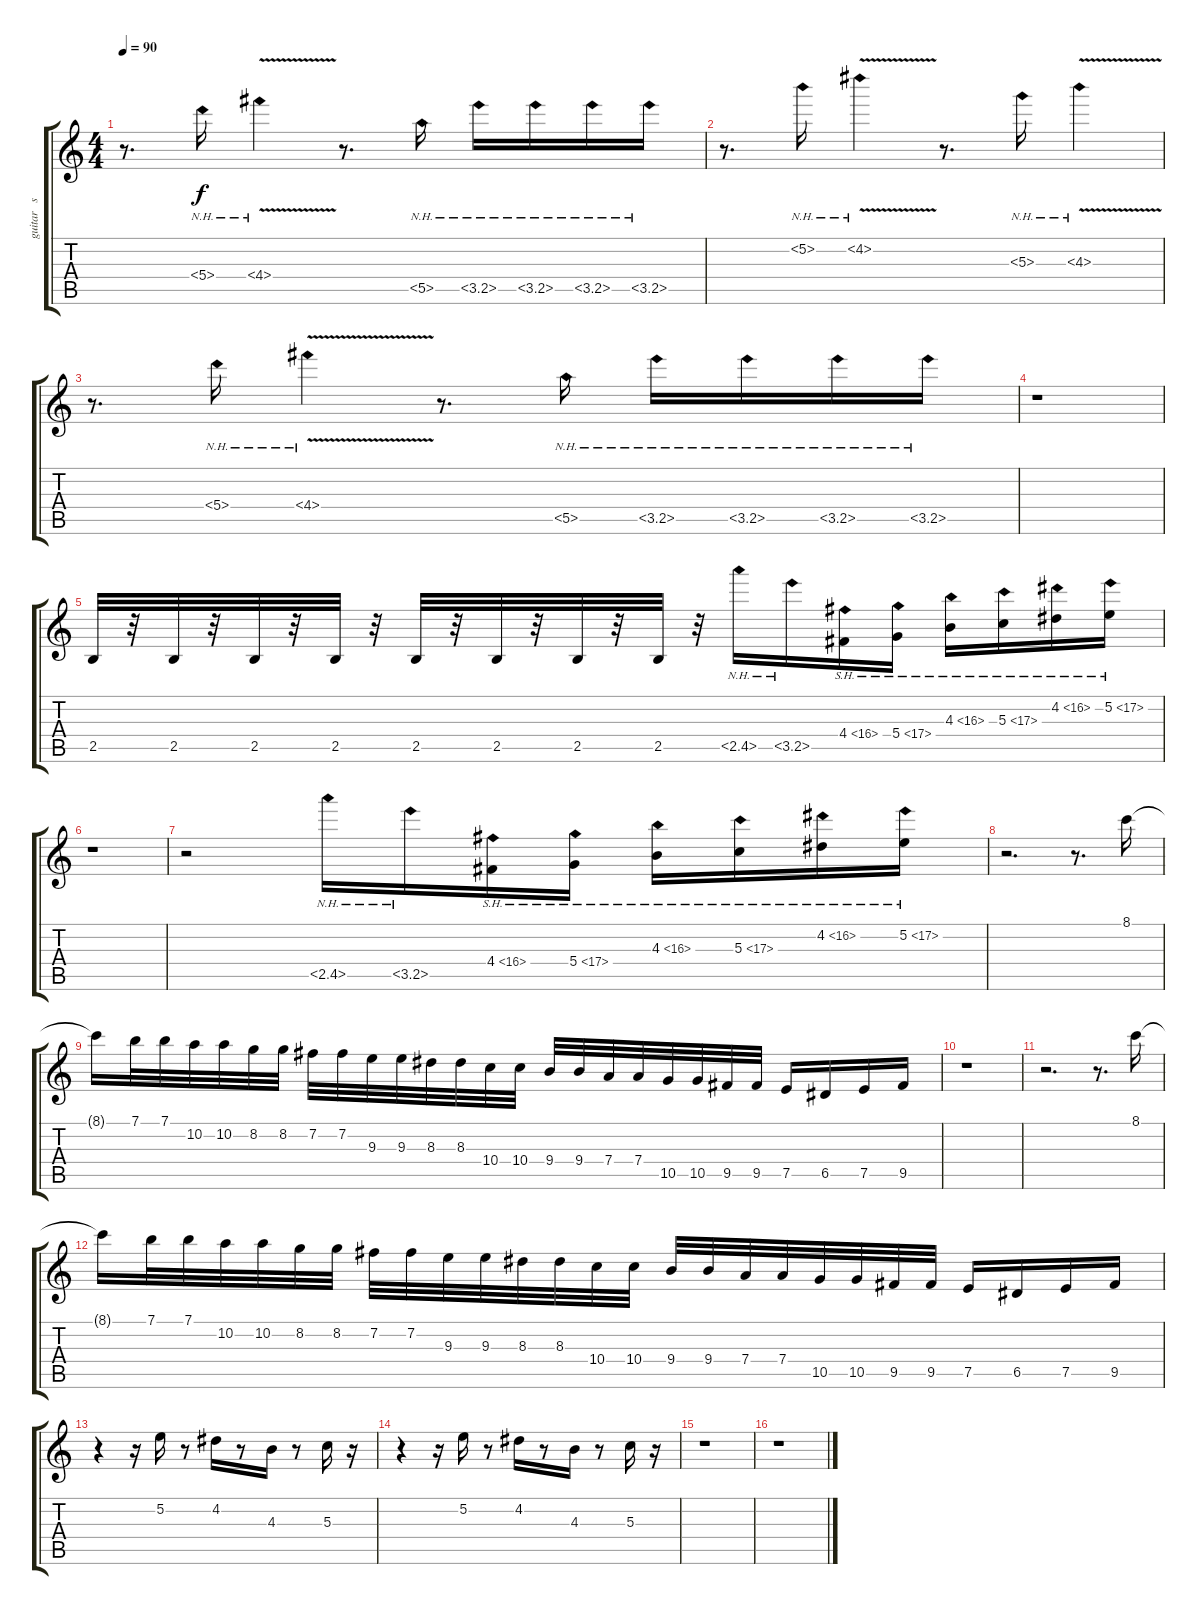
\track ("guitar   solo    one" "guitar   s") {instrument overdrivenguitar}
\staff {score tabs}
\tuning (E4 B3 G3 D3 A2 E2) {hide}
\ts (4 4)
\tempo 90
\clef g2
\ks c
r.8{d dy f} 5.4{nh}.16 4.4{nh v}.4 r.8{d} 5.5{nh}.16 3.5{nh}.16 3.5{nh}.16 3.5{nh}.16 3.5{nh}.16 |
r.8{d} 5.2{nh}.16 4.2{nh v}.4 r.8{d} 5.3{nh}.16 4.3{nh v}.4 |
r.8{d} 5.4{nh}.16 4.4{nh v}.4 r.8{d} 5.5{nh}.16 3.5{nh}.16 3.5{nh}.16 3.5{nh}.16 3.5{nh}.16 |
r.1 |
2.5.32 r.32 2.5.32 r.32 2.5.32 r.32 2.5.32 r.32 2.5.32 r.32 2.5.32 r.32 2.5.32 r.32 2.5.32 r.32 2.5{nh}.16 3.5{nh}.16 4.4{sh 12}.16 5.4{sh 12}.16 4.3{sh 12}.16 5.3{sh 12}.16 4.2{sh 12}.16 5.2{sh 12}.16 |
r.1 |
r.2 2.5{nh}.16 3.5{nh}.16 4.4{sh 12}.16 5.4{sh 12}.16 4.3{sh 12}.16 5.3{sh 12}.16 4.2{sh 12}.16 5.2{sh 12}.16 |
r.2{d} r.8{d} 8.1.16 |
8.1{t}.16 7.1.32 7.1.32 10.2.32 10.2.32 8.2.32 8.2.32 7.2.32 7.2.32 9.3.32 9.3.32 8.3.32 8.3.32 10.4.32 10.4.32 9.4.32 9.4.32 7.4.32 7.4.32 10.5.32 10.5.32 9.5.32 9.5.32 7.5.16 6.5.16 7.5.16 9.5.16 |
r.1 |
r.2{d} r.8{d} 8.1.16 |
8.1{t}.16 7.1.32 7.1.32 10.2.32 10.2.32 8.2.32 8.2.32 7.2.32 7.2.32 9.3.32 9.3.32 8.3.32 8.3.32 10.4.32 10.4.32 9.4.32 9.4.32 7.4.32 7.4.32 10.5.32 10.5.32 9.5.32 9.5.32 7.5.16 6.5.16 7.5.16 9.5.16 |
r.4 r.16 5.2.16 r.8 4.2.16 r.8 4.3.16 r.8 5.3.16 r.16 |
r.4 r.16 5.2.16 r.8 4.2.16 r.8 4.3.16 r.8 5.3.16 r.16 |
r.1 |
r.1
